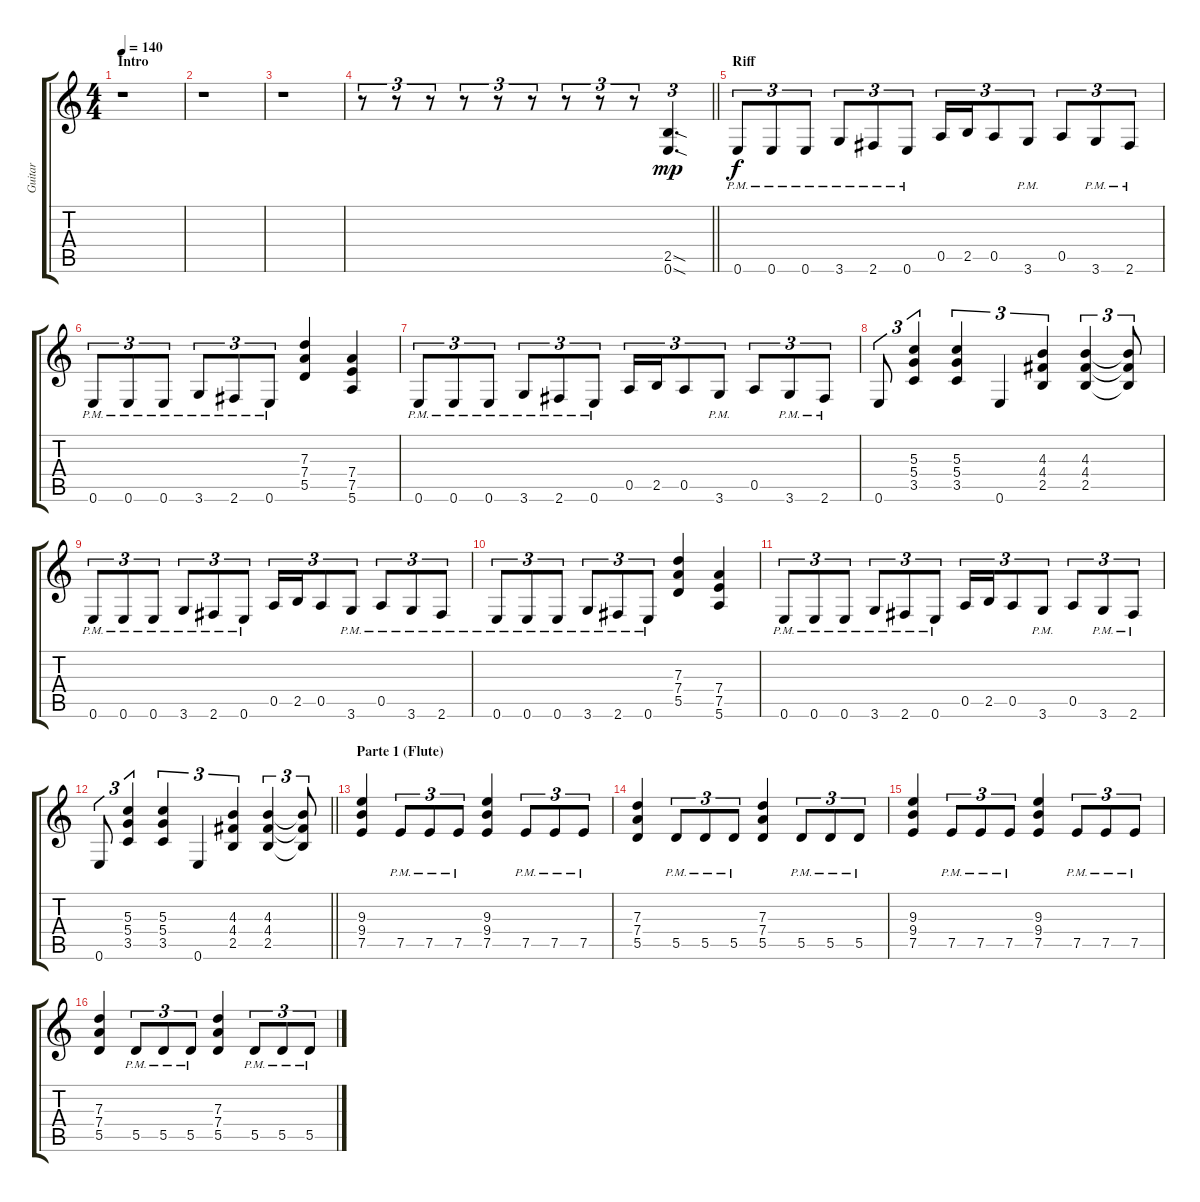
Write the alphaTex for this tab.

\track ("Guitar" "Guitar") {instrument overdrivenguitar}
\staff {score tabs}
\tuning (E4 B3 G3 D3 A2 E2) {hide}
\ts (4 4)
\section ("" "Intro")
\tempo 140
\clef g2
\ks c
r.1{dy mp instrument overdrivenguitar} |
r.1 |
r.1 |
\barLineRight lightlight
r.8{tu (3 2)} r.8{tu (3 2)} r.8{tu (3 2)} r.8{tu (3 2)} r.8{tu (3 2)} r.8{tu (3 2)} r.8{tu (3 2)} r.8{tu (3 2)} r.8{tu (3 2)} (2.5{sod} 0.6{sod}).4{d tu (3 2)} |
\section ("" "Riff")
0.6{pm}.8{tu (3 2) dy f} 0.6{pm}.8{tu (3 2)} 0.6{pm}.8{tu (3 2)} 3.6{pm}.8{tu (3 2)} 2.6{pm}.8{tu (3 2)} 0.6{pm}.8{tu (3 2)} 0.5.16{tu (3 2)} 2.5.16{tu (3 2)} 0.5.8{tu (3 2)} 3.6{pm}.8{tu (3 2)} 0.5.8{tu (3 2)} 3.6{pm}.8{tu (3 2)} 2.6{pm}.8{tu (3 2)} |
0.6{pm}.8{tu (3 2)} 0.6{pm}.8{tu (3 2)} 0.6{pm}.8{tu (3 2)} 3.6{pm}.8{tu (3 2)} 2.6{pm}.8{tu (3 2)} 0.6{pm}.8{tu (3 2)} (7.3 7.4 5.5).4 (7.4 7.5 5.6).4 |
0.6{pm}.8{tu (3 2)} 0.6{pm}.8{tu (3 2)} 0.6{pm}.8{tu (3 2)} 3.6{pm}.8{tu (3 2)} 2.6{pm}.8{tu (3 2)} 0.6{pm}.8{tu (3 2)} 0.5.16{tu (3 2)} 2.5.16{tu (3 2)} 0.5.8{tu (3 2)} 3.6{pm}.8{tu (3 2)} 0.5.8{tu (3 2)} 3.6{pm}.8{tu (3 2)} 2.6{pm}.8{tu (3 2)} |
0.6.8{tu (3 2)} (5.3 5.4 3.5).4{tu (3 2)} (5.3 5.4 3.5).4{tu (3 2)} 0.6.4{tu (3 2)} (4.3 4.4 2.5).4{tu (3 2)} (4.3 4.4 2.5).4{tu (3 2)} (4.3{t} 4.4{t} 2.5{t}).8{tu (3 2)} |
0.6{pm}.8{tu (3 2)} 0.6{pm}.8{tu (3 2)} 0.6{pm}.8{tu (3 2)} 3.6{pm}.8{tu (3 2)} 2.6{pm}.8{tu (3 2)} 0.6{pm}.8{tu (3 2)} 0.5.16{tu (3 2)} 2.5.16{tu (3 2)} 0.5.8{tu (3 2)} 3.6{pm}.8{tu (3 2)} 0.5{pm}.8{tu (3 2)} 3.6{pm}.8{tu (3 2)} 2.6{pm}.8{tu (3 2)} |
0.6{pm}.8{tu (3 2)} 0.6{pm}.8{tu (3 2)} 0.6{pm}.8{tu (3 2)} 3.6{pm}.8{tu (3 2)} 2.6{pm}.8{tu (3 2)} 0.6{pm}.8{tu (3 2)} (7.3 7.4 5.5).4 (7.4 7.5 5.6).4 |
0.6{pm}.8{tu (3 2)} 0.6{pm}.8{tu (3 2)} 0.6{pm}.8{tu (3 2)} 3.6{pm}.8{tu (3 2)} 2.6{pm}.8{tu (3 2)} 0.6{pm}.8{tu (3 2)} 0.5.16{tu (3 2)} 2.5.16{tu (3 2)} 0.5.8{tu (3 2)} 3.6{pm}.8{tu (3 2)} 0.5.8{tu (3 2)} 3.6{pm}.8{tu (3 2)} 2.6{pm}.8{tu (3 2)} |
\barLineRight lightlight
0.6.8{tu (3 2)} (5.3 5.4 3.5).4{tu (3 2)} (5.3 5.4 3.5).4{tu (3 2)} 0.6.4{tu (3 2)} (4.3 4.4 2.5).4{tu (3 2)} (4.3 4.4 2.5).4{tu (3 2)} (4.3{t} 4.4{t} 2.5{t}).8{tu (3 2)} |
\section ("" "Parte 1 (Flute)")
(9.3 9.4 7.5).4{balance 7} 7.5{pm}.8{tu (3 2)} 7.5{pm}.8{tu (3 2)} 7.5{pm}.8{tu (3 2)} (9.3 9.4 7.5).4 7.5{pm}.8{tu (3 2)} 7.5{pm}.8{tu (3 2)} 7.5{pm}.8{tu (3 2)} |
(7.3 7.4 5.5).4 5.5{pm}.8{tu (3 2)} 5.5{pm}.8{tu (3 2)} 5.5{pm}.8{tu (3 2)} (7.3 7.4 5.5).4 5.5{pm}.8{tu (3 2)} 5.5{pm}.8{tu (3 2)} 5.5{pm}.8{tu (3 2)} |
(9.3 9.4 7.5).4 7.5{pm}.8{tu (3 2)} 7.5{pm}.8{tu (3 2)} 7.5{pm}.8{tu (3 2)} (9.3 9.4 7.5).4 7.5{pm}.8{tu (3 2)} 7.5{pm}.8{tu (3 2)} 7.5{pm}.8{tu (3 2)} |
(7.3 7.4 5.5).4 5.5{pm}.8{tu (3 2)} 5.5{pm}.8{tu (3 2)} 5.5{pm}.8{tu (3 2)} (7.3 7.4 5.5).4 5.5{pm}.8{tu (3 2)} 5.5{pm}.8{tu (3 2)} 5.5{pm}.8{tu (3 2)}
